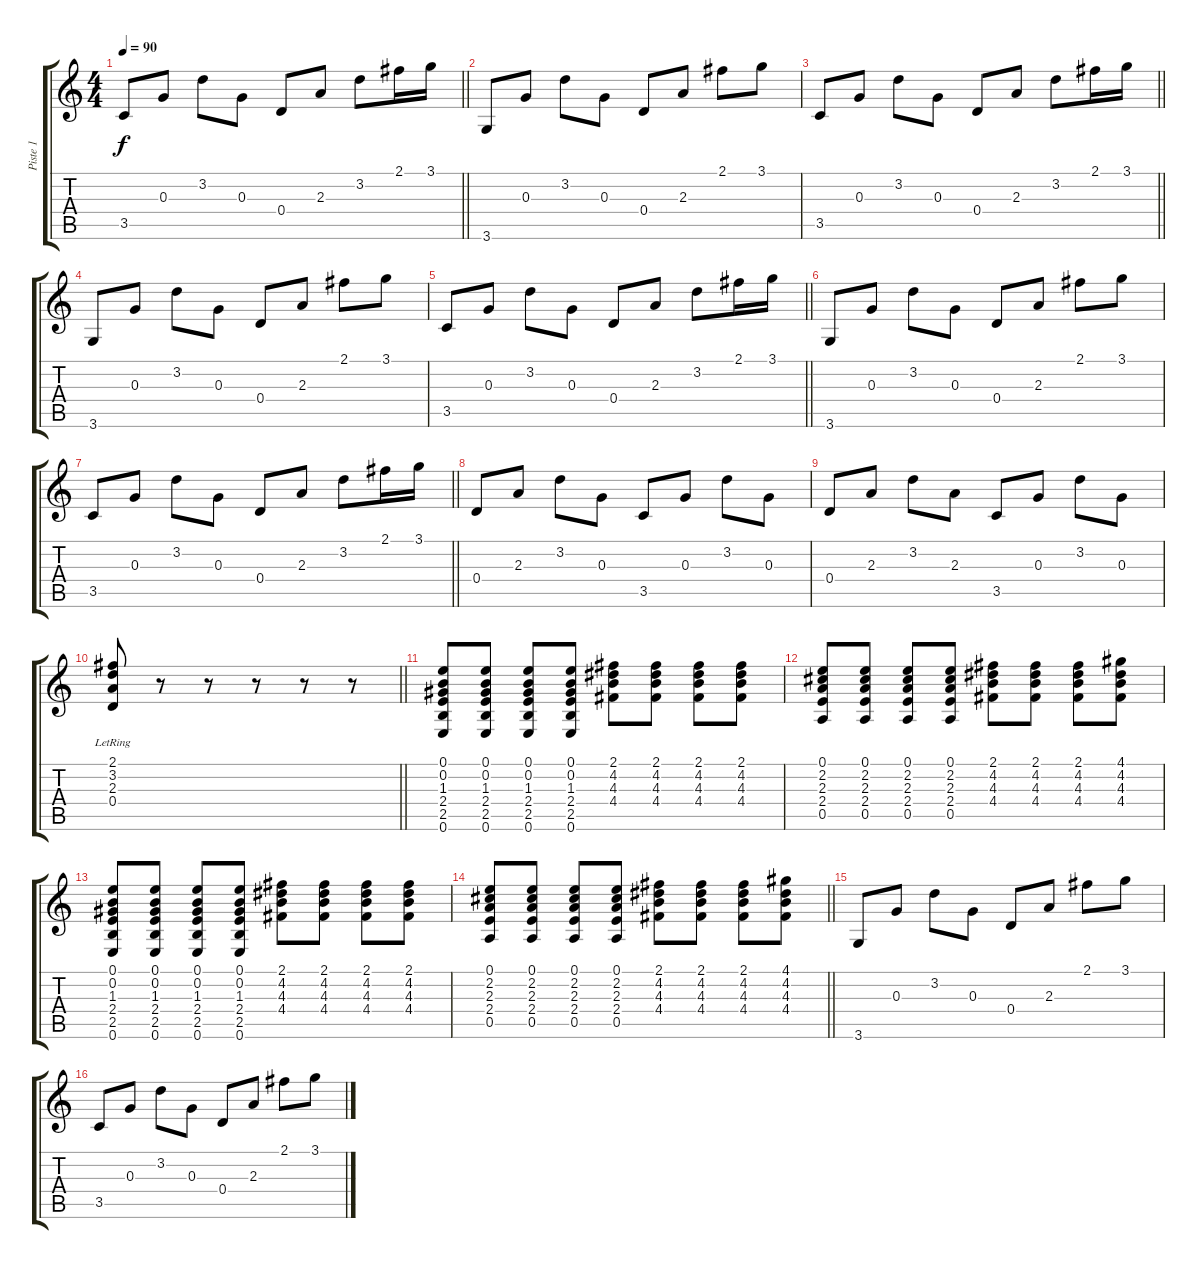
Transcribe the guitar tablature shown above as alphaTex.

\track ("Piste 1" "Piste 1") {instrument acousticguitarsteel}
\staff {score tabs}
\tuning (E4 B3 G3 D3 A2 E2) {hide}
\ts (4 4)
\tempo 90
\clef g2
\barLineRight lightlight
\ks c
3.5.8{dy f} 0.3.8 3.2.8 0.3.8 0.4.8 2.3.8 3.2.8 2.1.16 3.1.16 |
3.6.8 0.3.8 3.2.8 0.3.8 0.4.8 2.3.8 2.1.8 3.1.8 |
\barLineRight lightlight
3.5.8 0.3.8 3.2.8 0.3.8 0.4.8 2.3.8 3.2.8 2.1.16 3.1.16 |
3.6.8 0.3.8 3.2.8 0.3.8 0.4.8 2.3.8 2.1.8 3.1.8 |
\barLineRight lightlight
3.5.8 0.3.8 3.2.8 0.3.8 0.4.8 2.3.8 3.2.8 2.1.16 3.1.16 |
3.6.8 0.3.8 3.2.8 0.3.8 0.4.8 2.3.8 2.1.8 3.1.8 |
\barLineRight lightlight
3.5.8 0.3.8 3.2.8 0.3.8 0.4.8 2.3.8 3.2.8 2.1.16 3.1.16 |
0.4.8 2.3.8 3.2.8 0.3.8 3.5.8 0.3.8 3.2.8 0.3.8 |
0.4.8 2.3.8 3.2.8 2.3.8 3.5.8 0.3.8 3.2.8 0.3.8 |
\barLineRight lightlight
(2.1 3.2 2.3{lr} 0.4).8 r.8 r.8 r.8 r.8 r.8 |
(0.1 0.2 1.3 2.4 2.5 0.6).8 (0.1 0.2 1.3 2.4 2.5 0.6).8 (0.1 0.2 1.3 2.4 2.5 0.6).8 (0.1 0.2 1.3 2.4 2.5 0.6).8 (2.1 4.2 4.3 4.4).8 (2.1 4.2 4.3 4.4).8 (2.1 4.2 4.3 4.4).8 (2.1 4.2 4.3 4.4).8 |
(0.1 2.2 2.3 2.4 0.5).8 (0.1 2.2 2.3 2.4 0.5).8 (0.1 2.2 2.3 2.4 0.5).8 (0.1 2.2 2.3 2.4 0.5).8 (2.1 4.2 4.3 4.4).8 (2.1 4.2 4.3 4.4).8 (2.1 4.2 4.3 4.4).8 (4.1 4.2 4.3 4.4).8 |
(0.1 0.2 1.3 2.4 2.5 0.6).8 (0.1 0.2 1.3 2.4 2.5 0.6).8 (0.1 0.2 1.3 2.4 2.5 0.6).8 (0.1 0.2 1.3 2.4 2.5 0.6).8 (2.1 4.2 4.3 4.4).8 (2.1 4.2 4.3 4.4).8 (2.1 4.2 4.3 4.4).8 (2.1 4.2 4.3 4.4).8 |
\barLineRight lightlight
(0.1 2.2 2.3 2.4 0.5).8 (0.1 2.2 2.3 2.4 0.5).8 (0.1 2.2 2.3 2.4 0.5).8 (0.1 2.2 2.3 2.4 0.5).8 (2.1 4.2 4.3 4.4).8 (2.1 4.2 4.3 4.4).8 (2.1 4.2 4.3 4.4).8 (4.1 4.2 4.3 4.4).8 |
3.6.8 0.3.8 3.2.8 0.3.8 0.4.8 2.3.8 2.1.8 3.1.8 |
3.5.8 0.3.8 3.2.8 0.3.8 0.4.8 2.3.8 2.1.8 3.1.8
